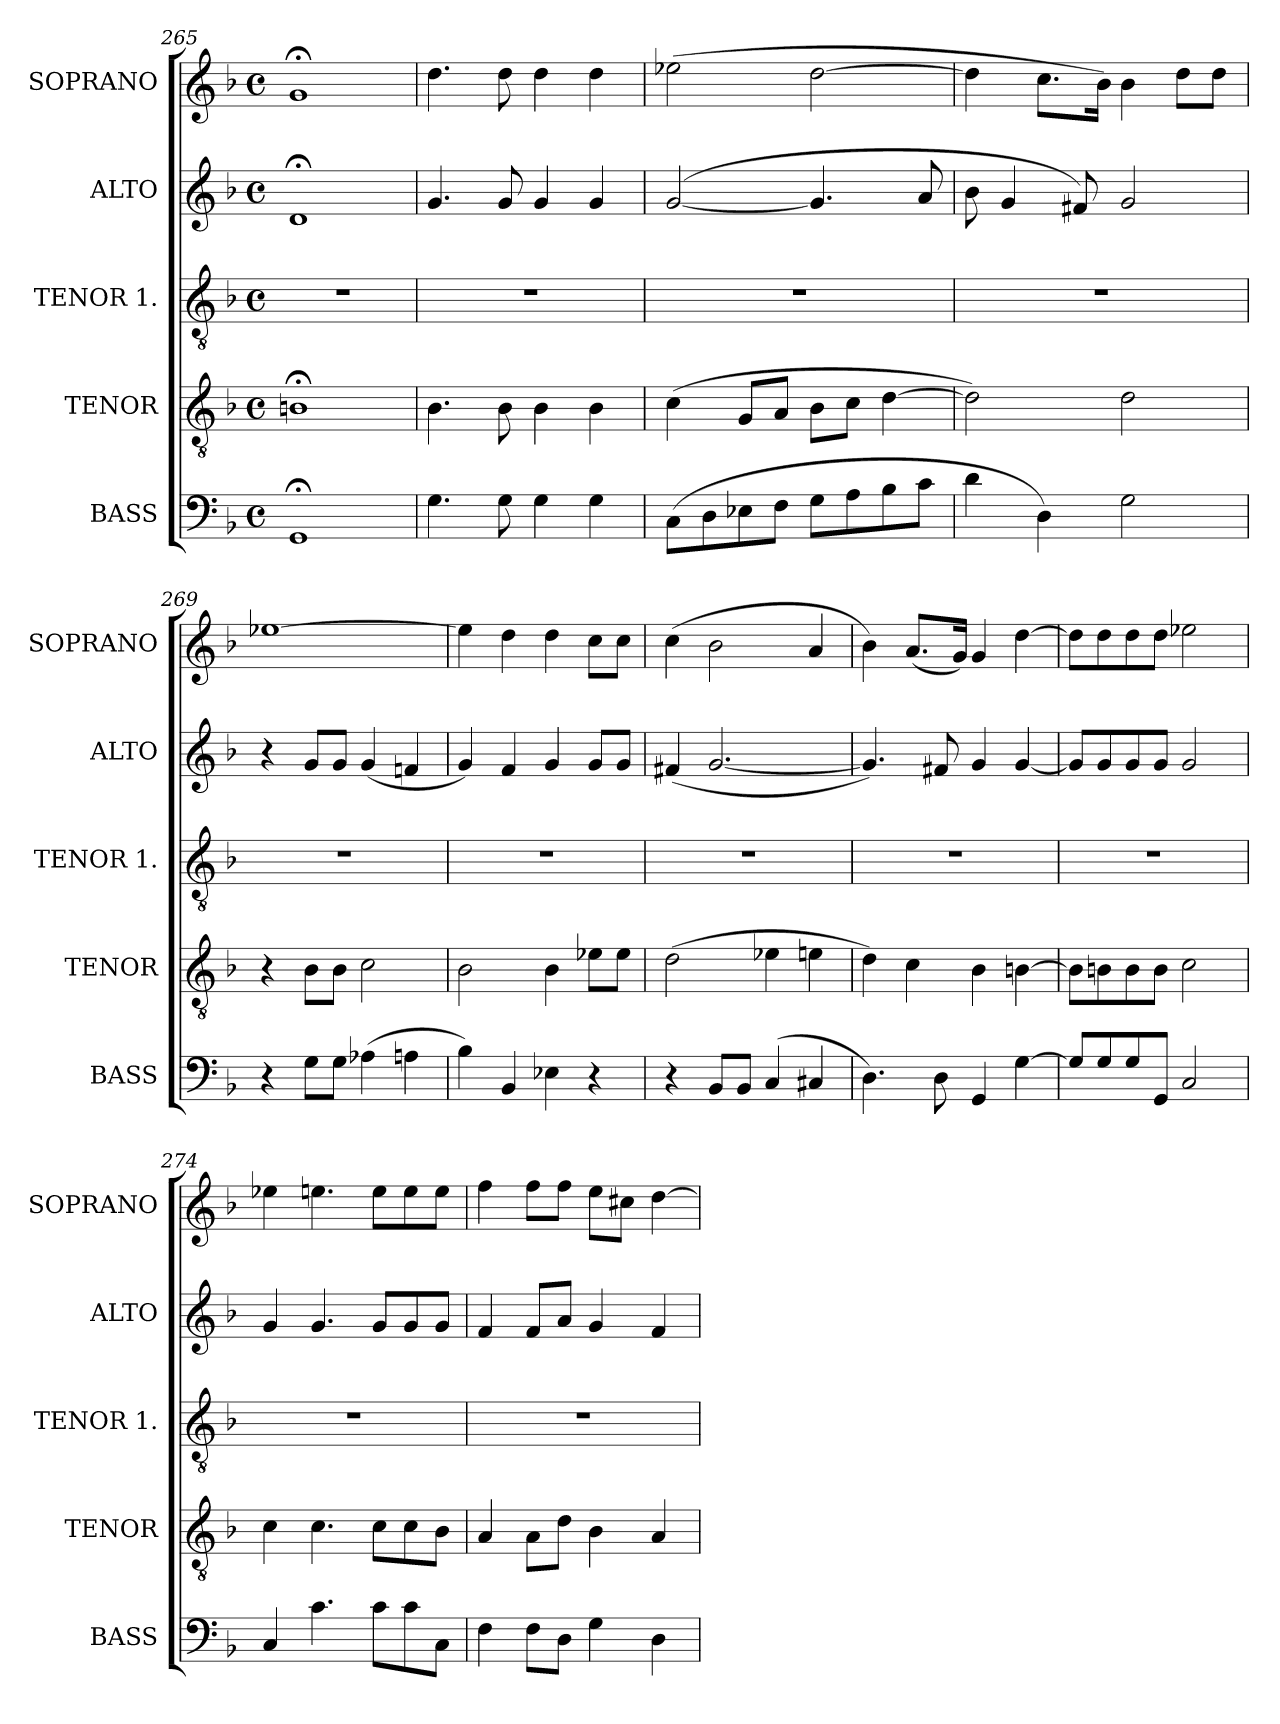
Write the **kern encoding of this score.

**kern	**kern	**kern	**kern	**kern
*part5	*part4	*part3	*part2	*part1
*staff5	*staff4	*staff3	*staff2	*staff1
*I"BASS	*I"TENOR	*I"TENOR 1.	*I"ALTO	*I"SOPRANO
*I'BASS	*I'TENOR	*I'TENOR 1.	*I'ALTO	*I'SOPRANO
*clefF4	*clefGv2	*clefGv2	*clefG2	*clefG2
*k[b-]	*k[b-]	*k[b-]	*k[b-]	*k[b-]
*F:	*F:	*F:	*F:	*F:
*M4/4	*M4/4	*M4/4	*M4/4	*M4/4
*met(c)	*met(c)	*met(c)	*met(c)	*met(c)
=265	=265	=265	=265	=265
1GG;	1Bn;<	1r	1d;	1g;
!!LO:PB:g=z
=266	=266	=266	=266	=266
4.G\	4.B-\	1r	4.g/	4.dd\
8G\	8B-\	.	8g/	8dd\
4G\	4B-\	.	4g/	4dd\
4G\	4B-\	.	4g/	4dd\
=267	=267	=267	=267	=267
(>8C\L	(>4c\	1r	([<2g/	(>2ee-X\
8D\	.	.	.	.
8E-X\	8G/L	.	.	.
8F\J	8A/J	.	.	.
8G\L	8B-\L	.	4.g/]	[>2dd\
8A\	8c\J	.	.	.
8B-\	[>4d\	.	.	.
8c\J	.	.	8a/	.
=268	=268	=268	=268	=268
4d\	2d\])	1r	8b-\	4dd\]
.	.	.	4g/	.
4D\)	.	.	.	8.cc\L
.	.	.	8f#X/)	.
.	.	.	.	16b-\Jk)
2G\	2d\	.	2g/	4b-\
.	.	.	.	8dd\L
.	.	.	.	8dd\J
=269	=269	=269	=269	=269
4r	4r	1r	4r	[>1ee-X
8G\L	8B-\L	.	8g/L	.
8G\J	8B-\J	.	8g/J	.
(>4A-X\	2c\	.	(<4g/	.
4An\	.	.	4fn/	.
=270	=270	=270	=270	=270
4B-\)	2B-\	1r	4g/)	4ee-\]
4BB-/	.	.	4f/	4dd\
4E-X\	4B-\	.	4g/	4dd\
4r	8e-X\L	.	8g/L	8cc\L
.	8e-\J	.	8g/J	8cc\J
!!LO:LB:g=z
=271	=271	=271	=271	=271
4r	(>2d\	1r	(<4f#X/	(>4cc\
8BB-/L	.	.	[<2.g/	2b-\
8BB-/J	.	.	.	.
(4C/	4e-X\	.	.	.
4C#X/	4en\	.	.	4a/
=272	=272	=272	=272	=272
4.D\)	4d\)	1r	4.g/])	4b-\)
.	4c\	.	.	(<8.a/L
8D\	.	.	8f#X/	.
.	.	.	.	16g/Jk)
4GG/	4B-\	.	4g/	4g/
[>4G\	[>4Bn\	.	[<4g/	[>4dd\
=273	=273	=273	=273	=273
8G/L]	8B\L]	1r	8g/L]	8dd\L]
8G/	8Bn\	.	8g/	8dd\
8G/	8B\	.	8g/	8dd\
8GG/J	8B\J	.	8g/J	8dd\J
2C/	2c\	.	2g/	2ee-X\
=274	=274	=274	=274	=274
4C/	4c\	1r	4g/	4ee-X\
4.c\	4.c\	.	4.g/	4.een\
8c\L	8c\L	.	8g/L	8ee\L
8c\	8c\	.	8g/	8ee\
8C\J	8B-\J	.	8g/J	8ee\J
=275	=275	=275	=275	=275
4F\	4A/	1r	4f/	4ff\
8F\L	8A\L	.	8f/L	8ff\L
8D\J	8d\J	.	8a/J	8ff\J
4G\	4B-\	.	4g/	8ee\L
.	.	.	.	8cc#X\J
4D\	4A/	.	4f/	[<4dd\
=	=	=	=	=
*-	*-	*-	*-	*-
